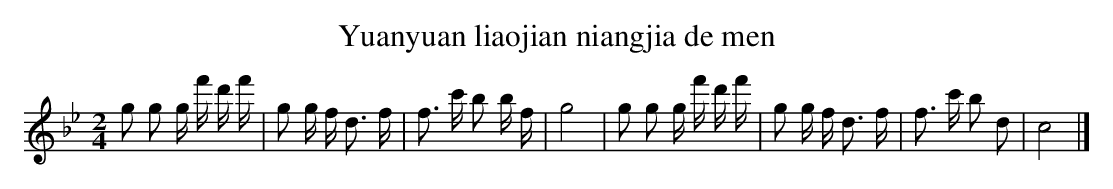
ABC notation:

X:1
T: Yuanyuan liaojian niangjia de men
L: 1/16
M: 2/4
K: Bb
g2 g2 g f' d' f' [I:setbarnb 1]|
g2 g f2< d2 f |
f2> c'2 b2 b f |
g8 |
g2 g2 g f' d' f' |
g2 g f2< d2 f |
f2> c'2 b2 d2 |
c8 |]
